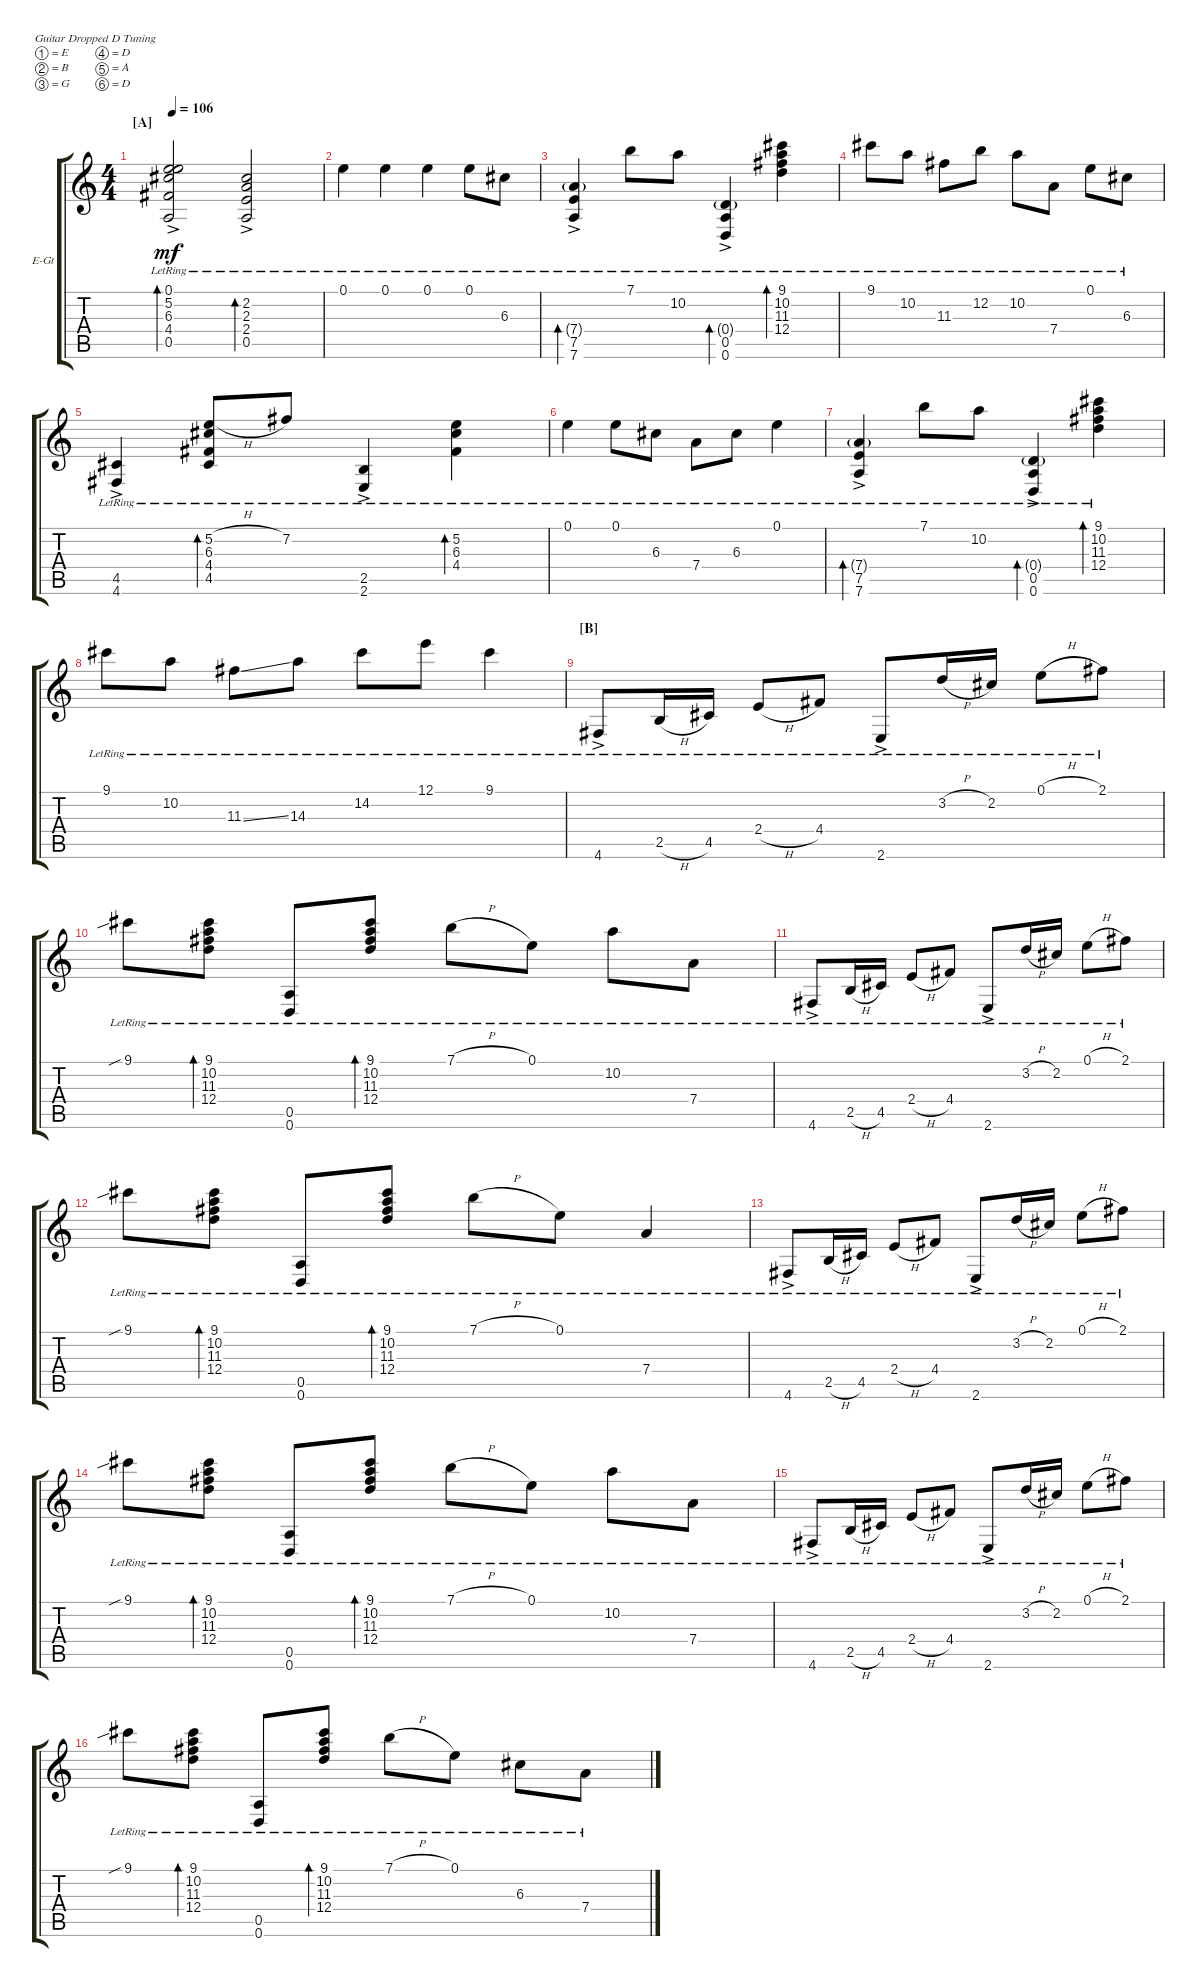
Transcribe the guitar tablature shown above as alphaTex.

\defaultSystemsLayout 4
\bracketExtendMode groupsimilarinstruments
\firstSystemTrackNameOrientation horizontal
\otherSystemsTrackNameOrientation horizontal
\track ("Clean" "E-Gt") {instrument electricguitarclean}
\staff {score tabs}
\tuning (E4 B3 G3 D3 A2 D2)
\ts (4 4)
\section ("A" "")
\tempo 106
\clef g2
\ks c
(4.4{lr} 6.3{lr} 5.2{lr} 0.5{ac lr} 0.1{lr}).2{bd 240 dy mf instrument electricguitarclean} (2.4{lr} 2.3{lr} 2.2{lr} 0.5{ac lr}).2{bd 30} |
0.1{lr}.4 0.1{lr}.4 0.1{lr}.4 0.1{lr}.8 6.3{lr}.8 |
(7.5{ac lr} 7.6{ac lr} 7.4{g lr}).4{bd 30} 7.1{lr}.8 10.2{lr}.8 (0.6{ac lr} 0.5{ac lr} 0.4{g lr}).4{bd 30} (12.4{lr} 11.3{lr} 10.2{lr} 9.1{lr}).4{bd 120} |
9.1{lr}.8 10.2{lr}.8 11.3{lr}.8 12.2{lr}.8 10.2{lr}.8 7.4{lr}.8 0.1{lr}.8 6.3{lr}.8 |
(4.6{ac lr} 4.5{ac lr}).4 (4.5{lr} 4.4{lr} 6.3{lr} 5.2{h lr}).8{bd 120} 7.2{lr}.8 (2.6{ac lr} 2.5{ac lr}).4 (4.4{lr} 6.3{lr} 5.2{lr}).4{bd 120} |
0.1{lr}.4 0.1{lr}.8 6.3{lr}.8 7.4{lr}.8 6.3{lr}.8 0.1{lr}.4 |
(7.5{ac lr} 7.6{ac lr} 7.4{g lr}).4{bd 30} 7.1{lr}.8 10.2{lr}.8 (0.6{ac lr} 0.5{ac lr} 0.4{g lr}).4{bd 30} (12.4{lr} 11.3{lr} 10.2{lr} 9.1{lr}).4{bd 120} |
9.1{lr}.8 10.2{lr}.8 11.3{ss lr}.8 14.3{lr}.8 14.2{lr}.8 12.1{lr}.8 9.1{lr}.4 |
\section ("B" "")
4.6{ac lr}.8 2.5{h lr}.16 4.5{lr}.16 2.4{h lr}.8 4.4{lr}.8 2.6{ac lr}.8 3.2{h lr}.16 2.2{lr}.16 0.1{h lr}.8 2.1{lr}.8 |
9.1{sib lr}.8 (12.4{lr} 11.3{lr} 10.2{lr} 9.1{lr}).8{bd 30} (0.6{lr} 0.5{lr}).8 (12.4{lr} 11.3{lr} 10.2{lr} 9.1{lr}).8{bd 30} 7.1{h lr}.8 0.1{lr}.8 10.2{lr}.8 7.4{lr}.8 |
4.6{ac lr}.8 2.5{h lr}.16 4.5{lr}.16 2.4{h lr}.8 4.4{lr}.8 2.6{ac lr}.8 3.2{h lr}.16 2.2{lr}.16 0.1{h lr}.8 2.1{lr}.8 |
9.1{sib lr}.8 (12.4{lr} 11.3{lr} 10.2{lr} 9.1{lr}).8{bd 30} (0.6{lr} 0.5{lr}).8 (12.4{lr} 11.3{lr} 10.2{lr} 9.1{lr}).8{bd 30} 7.1{h lr}.8 0.1{lr}.8 7.4{lr}.4 |
4.6{ac lr}.8 2.5{h lr}.16 4.5{lr}.16 2.4{h lr}.8 4.4{lr}.8 2.6{ac lr}.8 3.2{h lr}.16 2.2{lr}.16 0.1{h lr}.8 2.1{lr}.8 |
9.1{sib lr}.8 (12.4{lr} 11.3{lr} 10.2{lr} 9.1{lr}).8{bd 30} (0.6{lr} 0.5{lr}).8 (12.4{lr} 11.3{lr} 10.2{lr} 9.1{lr}).8{bd 30} 7.1{h lr}.8 0.1{lr}.8 10.2{lr}.8 7.4{lr}.8 |
4.6{ac lr}.8 2.5{h lr}.16 4.5{lr}.16 2.4{h lr}.8 4.4{lr}.8 2.6{ac lr}.8 3.2{h lr}.16 2.2{lr}.16 0.1{h lr}.8 2.1{lr}.8 |
9.1{sib lr}.8 (12.4{lr} 11.3{lr} 10.2{lr} 9.1{lr}).8{bd 30} (0.6{lr} 0.5{lr}).8 (12.4{lr} 11.3{lr} 10.2{lr} 9.1{lr}).8{bd 30} 7.1{h lr}.8 0.1{lr}.8 6.3{lr}.8 7.4{lr}.8
